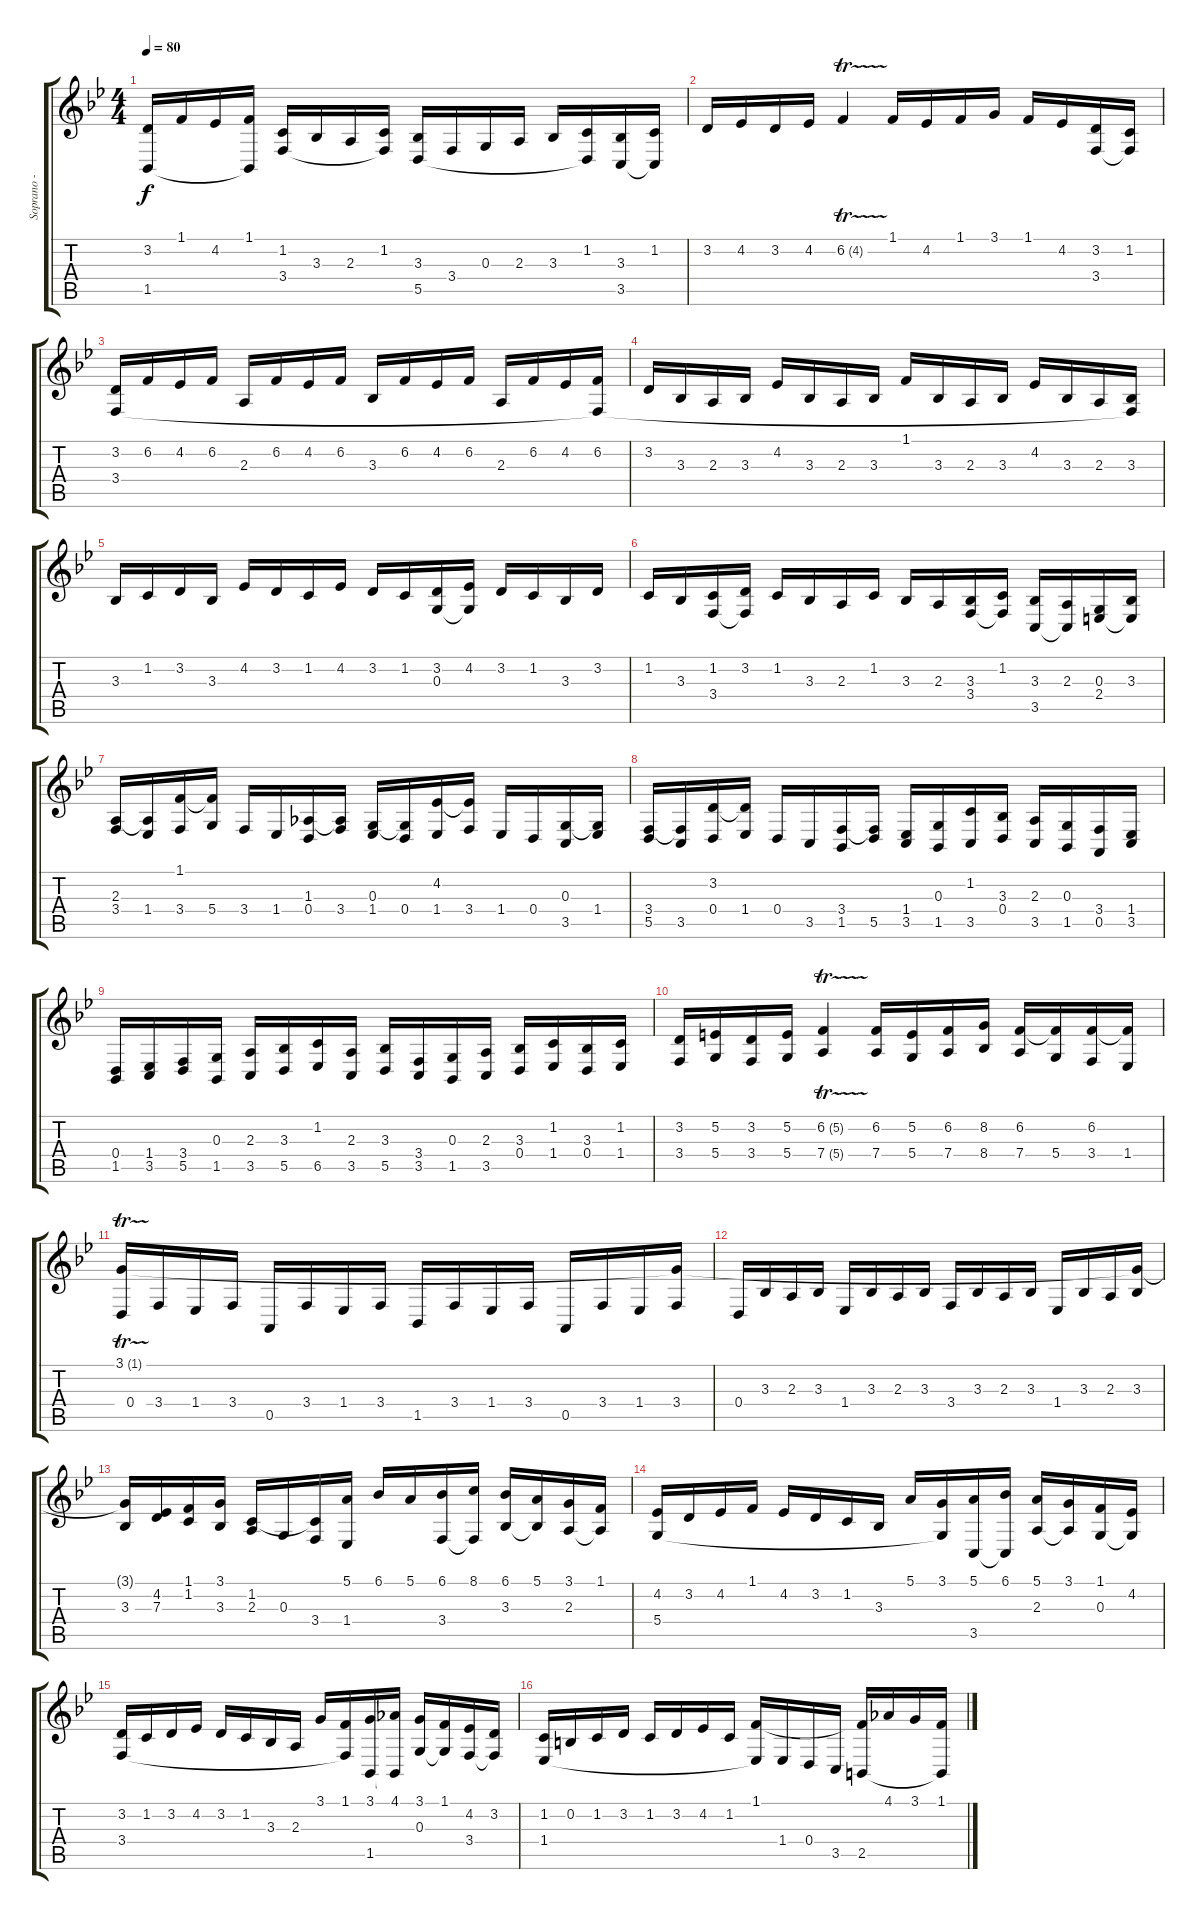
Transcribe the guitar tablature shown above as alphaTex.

\track ("Soprano - Alto" "Soprano - ") {instrument churchorgan}
\staff {score tabs}
\tuning (E4 B3 G3 D3 A2 E2) {hide}
\ts (4 4)
\tempo 80
\clef g2
\ks gminor
(3.2 1.5).16{dy f} 1.1.16 4.2.16 (1.1 1.5{t}).16 (1.2 3.4).16 3.3.16 2.3.16 (1.2 3.4{t}).16 (3.3 5.5).16 3.4.16 0.3.16 2.3.16 3.3.16 (1.2 5.5{t}).16 (3.3 3.5).16 (1.2 3.5{t}).16 |
3.2.16 4.2.16 3.2.16 4.2.16 6.2{tr (4 32)}.4 1.1.16 4.2.16 1.1.16 3.1.16 1.1.16 4.2.16 (3.2 3.4).16 (1.2 3.4{t}).16 |
(3.2 3.4).16 6.2.16 4.2.16 6.2.16 2.3.16 6.2.16 4.2.16 6.2.16 3.3.16 6.2.16 4.2.16 6.2.16 2.3.16 6.2.16 4.2.16 (6.2 3.4{t}).16 |
3.2.16 3.3.16 2.3.16 3.3.16 4.2.16 3.3.16 2.3.16 3.3.16 1.1.16 3.3.16 2.3.16 3.3.16 4.2.16 3.3.16 2.3.16 (3.3 3.4{t}).16 |
3.3.16 1.2.16 3.2.16 3.3.16 4.2.16 3.2.16 1.2.16 4.2.16 3.2.16 1.2.16 (3.2 0.3).16 (4.2 0.3{t}).16 3.2.16 1.2.16 3.3.16 3.2.16 |
1.2.16 3.3.16 (1.2 3.4).16 (3.2 3.4{t}).16 1.2.16 3.3.16 2.3.16 1.2.16 3.3.16 2.3.16 (3.3 3.4).16 (1.2 3.4{t}).16 (3.3 3.5).16 (2.3 3.5{t}).16 (0.3 2.4).16 (3.3 2.4{t}).16 |
(2.3 3.4).16 (2.3{t} 1.4).16 (1.1 3.4).16 (1.1{t} 5.4).16 3.4.16 1.4.16 (1.3 0.4).16 (1.3{t} 3.4).16 (0.3 1.4).16 (0.3{t} 0.4).16 (4.2 1.4).16 (4.2{t} 3.4).16 1.4.16 0.4.16 (0.3 3.5).16 (0.3{t} 1.4).16 |
(3.4 5.5).16 (3.4{t} 3.5).16 (3.2 0.4).16 (3.2{t} 1.4).16 0.4.16 3.5.16 (3.4 1.5).16 (3.4{t} 5.5).16 (1.4 3.5).16 (0.3 1.5).16 (1.2 3.5).16 (3.3 0.4).16 (2.3 3.5).16 (0.3 1.5).16 (3.4 0.5).16 (1.4 3.5).16 |
(0.4 1.5).16 (1.4 3.5).16 (3.4 5.5).16 (0.3 1.5).16 (2.3 3.5).16 (3.3 5.5).16 (1.2 6.5).16 (2.3 3.5).16 (3.3 5.5).16 (3.4 3.5).16 (0.3 1.5).16 (2.3 3.5).16 (3.3 0.4).16 (1.2 1.4).16 (3.3 0.4).16 (1.2 1.4).16 |
(3.2 3.4).16 (5.2 5.4).16 (3.2 3.4).16 (5.2 5.4).16 (6.2{tr (5 32)} 7.4{tr (5 32)}).4 (6.2 7.4).16 (5.2 5.4).16 (6.2 7.4).16 (8.2 8.4).16 (6.2 7.4).16 (6.2{t} 5.4).16 (6.2 3.4).16 (6.2{t} 1.4).16 |
(3.1{tr (1 32)} 0.4).16 3.4.16 1.4.16 3.4.16 0.5.16 3.4.16 1.4.16 3.4.16 1.5.16 3.4.16 1.4.16 3.4.16 0.5.16 3.4.16 1.4.16 (3.1{t} 3.4).16 |
0.4.16 3.3.16 2.3.16 3.3.16 1.4.16 3.3.16 2.3.16 3.3.16 3.4.16 3.3.16 2.3.16 3.3.16 1.4.16 3.3.16 2.3.16 (3.1{t} 3.3).16 |
(3.1{t} 3.3).16 (4.2 7.3).16 (1.1 1.2).16 (3.1 3.3).16 (1.2 2.3).16 0.3.16 (1.2{t} 3.4).16 (5.1 1.4).16 6.1.16 5.1.16 (6.1 3.4).16 (8.1 3.4{t}).16 (6.1 3.3).16 (5.1 3.3{t}).16 (3.1 2.3).16 (1.1 2.3{t}).16 |
(4.2 5.4).16 3.2.16 4.2.16 1.1.16 4.2.16 3.2.16 1.2.16 3.3.16 5.1.16 (3.1 5.4{t}).16 (5.1 3.5).16 (6.1 3.5{t}).16 (5.1 2.3).16 (3.1 2.3{t}).16 (1.1 0.3).16 (4.2 0.3{t}).16 |
(3.2 3.4).16 1.2.16 3.2.16 4.2.16 3.2.16 1.2.16 3.3.16 2.3.16 3.1.16 (1.1 3.4{t}).16 (3.1 1.5).16 (4.1 1.5{t}).16 (3.1 0.3).16 (1.1 0.3{t}).16 (4.2 3.4).16 (3.2 3.4{t}).16 |
(1.2 1.4).16 0.2.16 1.2.16 3.2.16 1.2.16 3.2.16 4.2.16 1.2.16 (1.1 1.4{t}).16 1.4.16 0.4.16 3.5.16 (1.1{t} 2.5).16 4.1.16 3.1.16 (1.1 2.5{t}).16
